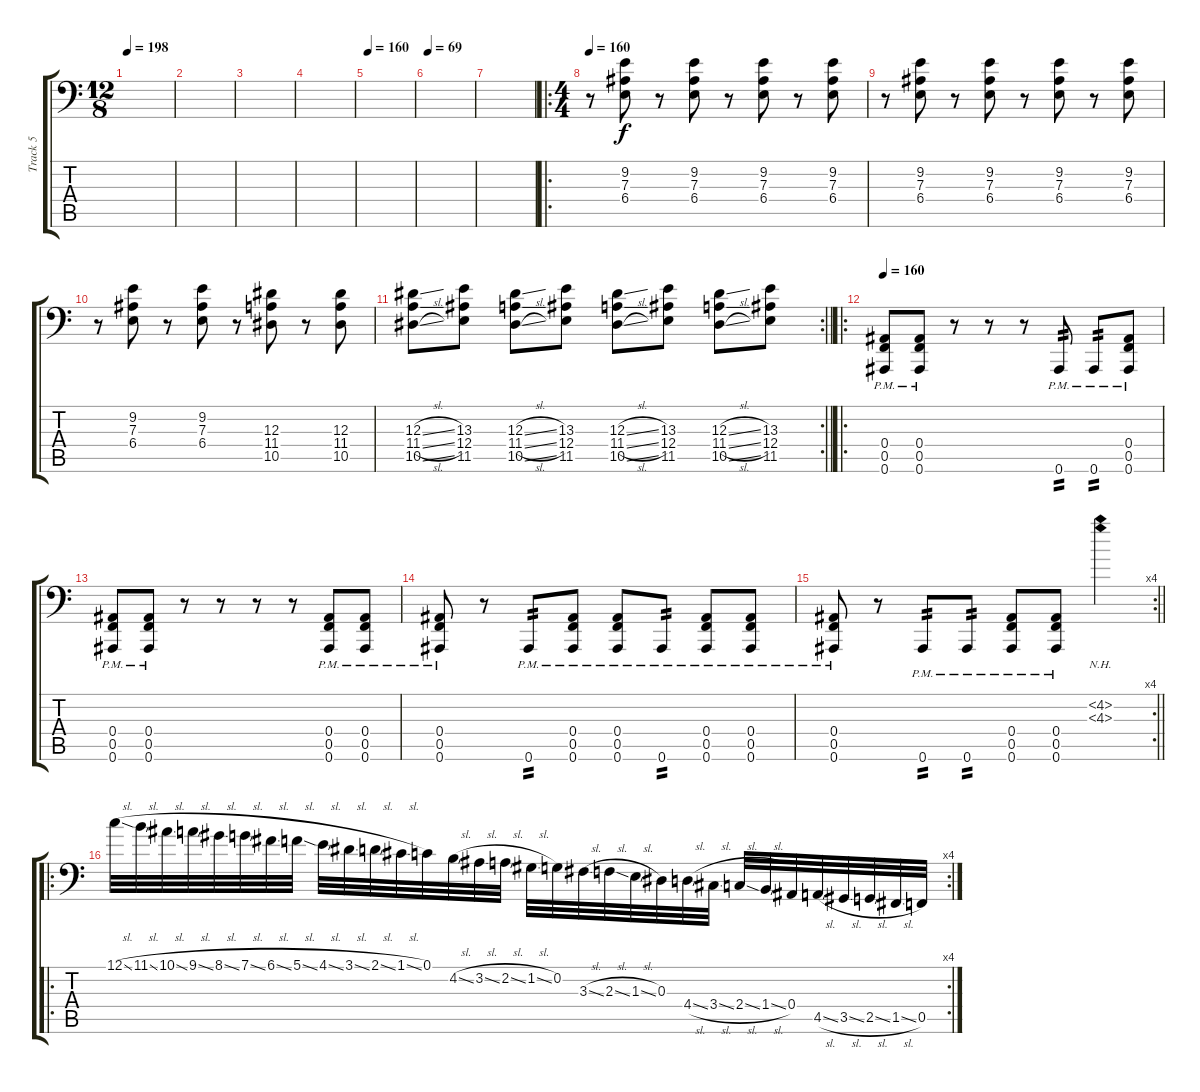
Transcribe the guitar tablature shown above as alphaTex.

\track ("Track 5" "Track 5") {instrument lead2sawtooth}
\staff {score tabs}
\tuning (C4 G3 Eb3 Bb2 F2 Bb1) {hide}
\ts (12 8)
\tempo 198
\clef f4
\ks c
|
|
|
|
\tempo 160
|
\tempo 69
|
|
\ro
\ts (4 4)
\tempo 160
r.8 (9.2 7.3 6.4).8 r.8 (9.2 7.3 6.4).8 r.8 (9.2 7.3 6.4).8 r.8 (9.2 7.3 6.4).8 |
r.8 (9.2 7.3 6.4).8 r.8 (9.2 7.3 6.4).8 r.8 (9.2 7.3 6.4).8 r.8 (9.2 7.3 6.4).8 |
r.8 (9.2 7.3 6.4).8 r.8 (9.2 7.3 6.4).8 r.8 (12.3 11.4 10.5).8 r.8 (12.3 11.4 10.5).8 |
\rc 2
\barLineRight lightlight
(12.3{sl} 11.4{sl} 10.5{sl}).8 (13.3 12.4 11.5).8 (12.3{sl} 11.4{sl} 10.5{sl}).8 (13.3 12.4 11.5).8 (12.3{sl} 11.4{sl} 10.5{sl}).8 (13.3 12.4 11.5).8 (12.3{sl} 11.4{sl} 10.5{sl}).8 (13.3 12.4 11.5).8 |
\ro
\tempo 160
(0.4{pm} 0.5{pm} 0.6{pm}).8 (0.4{pm} 0.5{pm} 0.6{pm}).8 r.8 r.8 r.8 0.6{pm}.8{tp 2} 0.6{pm}.8{tp 2} (0.4{pm} 0.5{pm} 0.6{pm}).8 |
(0.4{pm} 0.5{pm} 0.6{pm}).8 (0.4{pm} 0.5{pm} 0.6{pm}).8 r.8 r.8 r.8 r.8 (0.4{pm} 0.5{pm} 0.6{pm}).8 (0.4{pm} 0.5{pm} 0.6{pm}).8 |
(0.4{pm} 0.5{pm} 0.6{pm}).8 r.8 0.6{pm}.8{tp 2} (0.4{pm} 0.5{pm} 0.6{pm}).8 (0.4{pm} 0.5{pm} 0.6{pm}).8 0.6{pm}.8{tp 2} (0.4{pm} 0.5{pm} 0.6{pm}).8 (0.4{pm} 0.5{pm} 0.6{pm}).8 |
\rc 4
\barLineRight lightlight
(0.4{pm} 0.5{pm} 0.6{pm}).8 r.8 0.6{pm}.8{tp 2} 0.6{pm}.8{tp 2} (0.4{pm} 0.5{pm} 0.6{pm}).8 (0.4{pm} 0.5{pm} 0.6{pm}).8 (4.2{nh} 4.3{nh}).4 |
\ro
\rc 4
12.1{sl}.32{volume 3} 11.1{sl}.32 10.1{sl}.32 9.1{sl}.32 8.1{sl}.32 7.1{sl}.32 6.1{sl}.32 5.1{sl}.32 4.1{sl}.32 3.1{sl}.32 2.1{sl}.32 1.1{sl}.32 0.1.32 4.2{sl}.32 3.2{sl}.32 2.2{sl}.32 1.2{sl}.32 0.2.32 3.3{sl}.32 2.3{sl}.32 1.3{sl}.32 0.3.32 4.4{sl}.32 3.4{sl}.32 2.4{sl}.32 1.4{sl}.32 0.4.32 4.5{sl}.32 3.5{sl}.32 2.5{sl}.32 1.5{sl}.32 0.5.32
